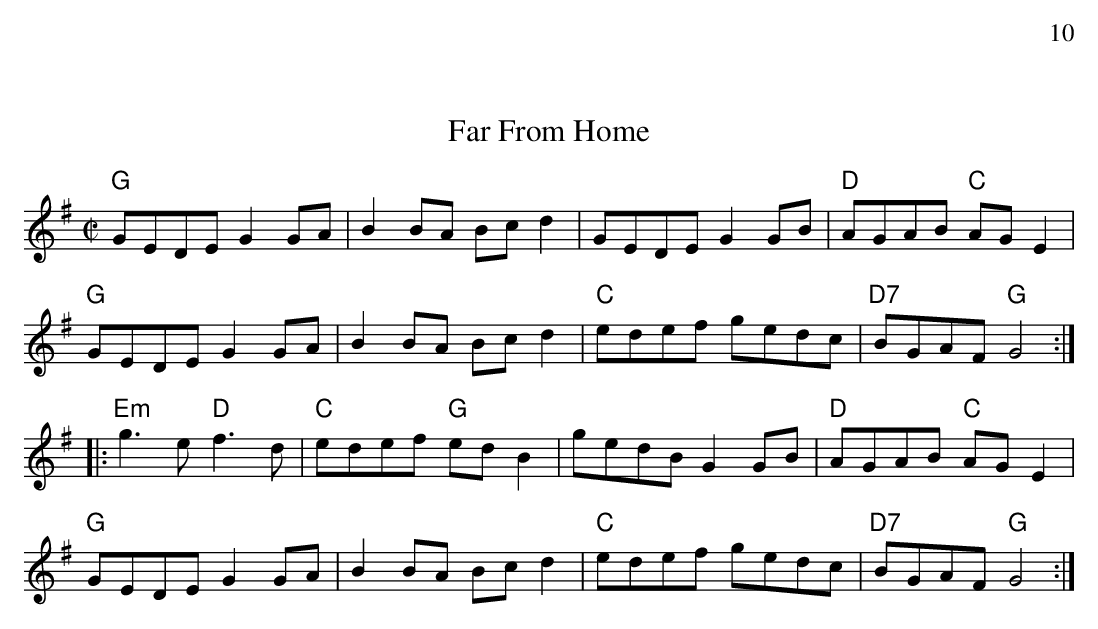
X:1
%%begintext right
%%10
%%endtext
T:Far From Home
M:C|
K:G
"G"GEDE G2GA| B2BA Bcd2|GEDE G2GB| "D"AGAB "C"AGE2|
"G"GEDE G2GA| B2BA Bcd2| "C"edef gedc| "D7"BGAF "G"G4 :|
|:"Em"g2>e2 "D"f2>d2| "C"edef "G"edB2| gedB G2GB| "D"AGAB "C"AG E2|
"G"GEDE G2 GA| B2BA Bcd2| "C"edef gedc| "D7"BGAF "G"G4 :|
